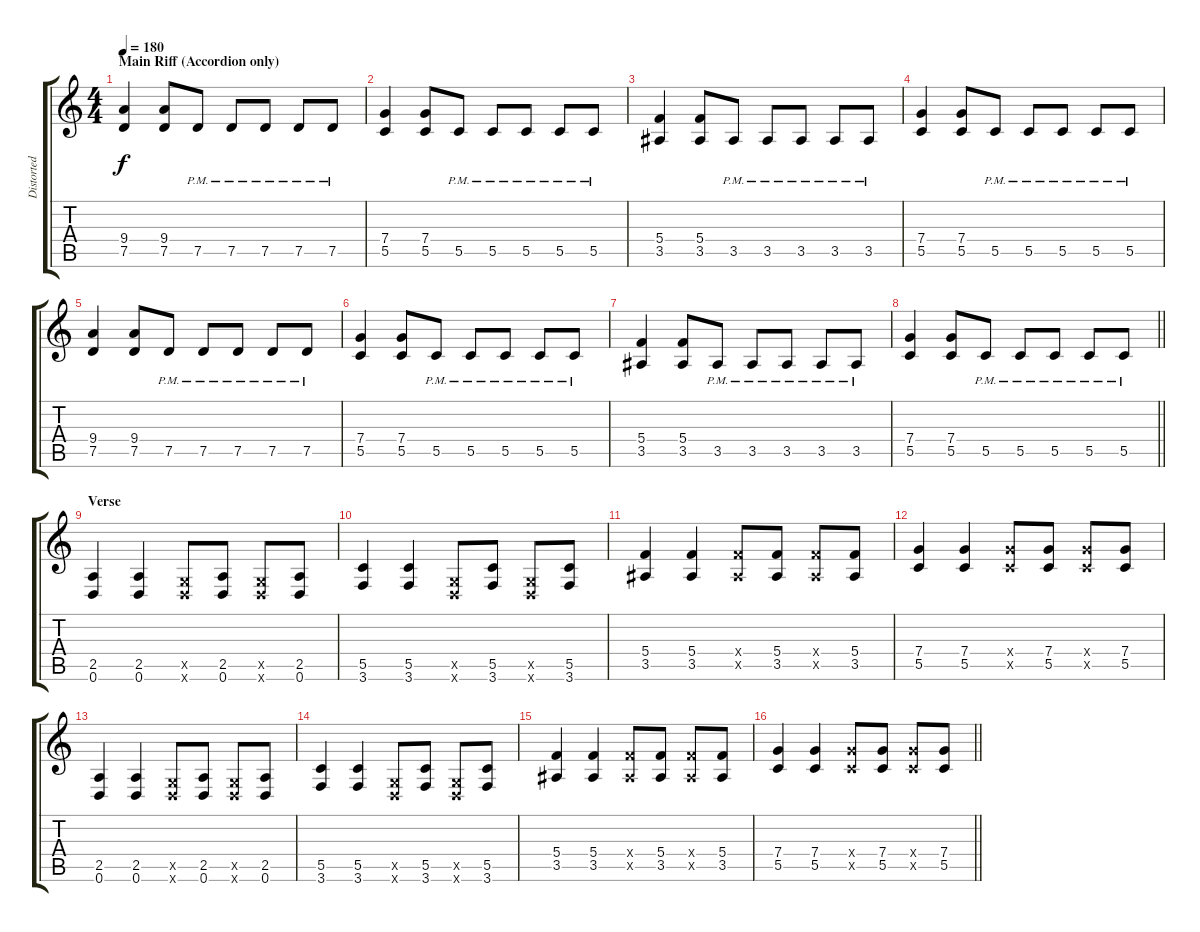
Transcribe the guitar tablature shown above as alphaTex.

\track ("Distorted I" "Distorted ") {instrument distortionguitar}
\staff {score tabs}
\tuning (D4 A3 F3 C3 G2 D2) {hide}
\ts (4 4)
\section ("" "Main Riff (Accordion only)")
\tempo 180
\clef g2
\ks c
(9.4 7.5).4{dy f volume 13 instrument distortionguitar} (9.4 7.5).8 7.5{pm}.8 7.5{pm}.8 7.5{pm}.8 7.5{pm}.8 7.5{pm}.8 |
(7.4 5.5).4 (7.4 5.5).8 5.5{pm}.8 5.5{pm}.8 5.5{pm}.8 5.5{pm}.8 5.5{pm}.8 |
(5.4 3.5).4 (5.4 3.5).8 3.5{pm}.8 3.5{pm}.8 3.5{pm}.8 3.5{pm}.8 3.5{pm}.8 |
(7.4 5.5).4 (7.4 5.5).8 5.5{pm}.8 5.5{pm}.8 5.5{pm}.8 5.5{pm}.8 5.5{pm}.8 |
(9.4 7.5).4 (9.4 7.5).8 7.5{pm}.8 7.5{pm}.8 7.5{pm}.8 7.5{pm}.8 7.5{pm}.8 |
(7.4 5.5).4 (7.4 5.5).8 5.5{pm}.8 5.5{pm}.8 5.5{pm}.8 5.5{pm}.8 5.5{pm}.8 |
(5.4 3.5).4 (5.4 3.5).8 3.5{pm}.8 3.5{pm}.8 3.5{pm}.8 3.5{pm}.8 3.5{pm}.8 |
\barLineRight lightlight
(7.4 5.5).4 (7.4 5.5).8 5.5{pm}.8 5.5{pm}.8 5.5{pm}.8 5.5{pm}.8 5.5{pm}.8 |
\section ("" "Verse")
(2.5 0.6).4 (2.5 0.6).4 (0.5{x} 0.6{x}).8 (2.5 0.6).8 (0.5{x} 0.6{x}).8 (2.5 0.6).8 |
(5.5 3.6).4 (5.5 3.6).4 (0.5{x} 0.6{x}).8 (5.5 3.6).8 (0.5{x} 0.6{x}).8 (5.5 3.6).8 |
(5.4 3.5).4 (5.4 3.5).4 (5.4{x} 3.5{x}).8 (5.4 3.5).8 (5.4{x} 3.5{x}).8 (5.4 3.5).8 |
(7.4 5.5).4 (7.4 5.5).4 (7.4{x} 5.5{x}).8 (7.4 5.5).8 (7.4{x} 5.5{x}).8 (7.4 5.5).8 |
(2.5 0.6).4 (2.5 0.6).4 (0.5{x} 0.6{x}).8 (2.5 0.6).8 (0.5{x} 0.6{x}).8 (2.5 0.6).8 |
(5.5 3.6).4 (5.5 3.6).4 (0.5{x} 0.6{x}).8 (5.5 3.6).8 (0.5{x} 0.6{x}).8 (5.5 3.6).8 |
(5.4 3.5).4 (5.4 3.5).4 (5.4{x} 3.5{x}).8 (5.4 3.5).8 (5.4{x} 3.5{x}).8 (5.4 3.5).8 |
\barLineRight lightlight
(7.4 5.5).4 (7.4 5.5).4 (7.4{x} 5.5{x}).8 (7.4 5.5).8 (7.4{x} 5.5{x}).8 (7.4 5.5).8
